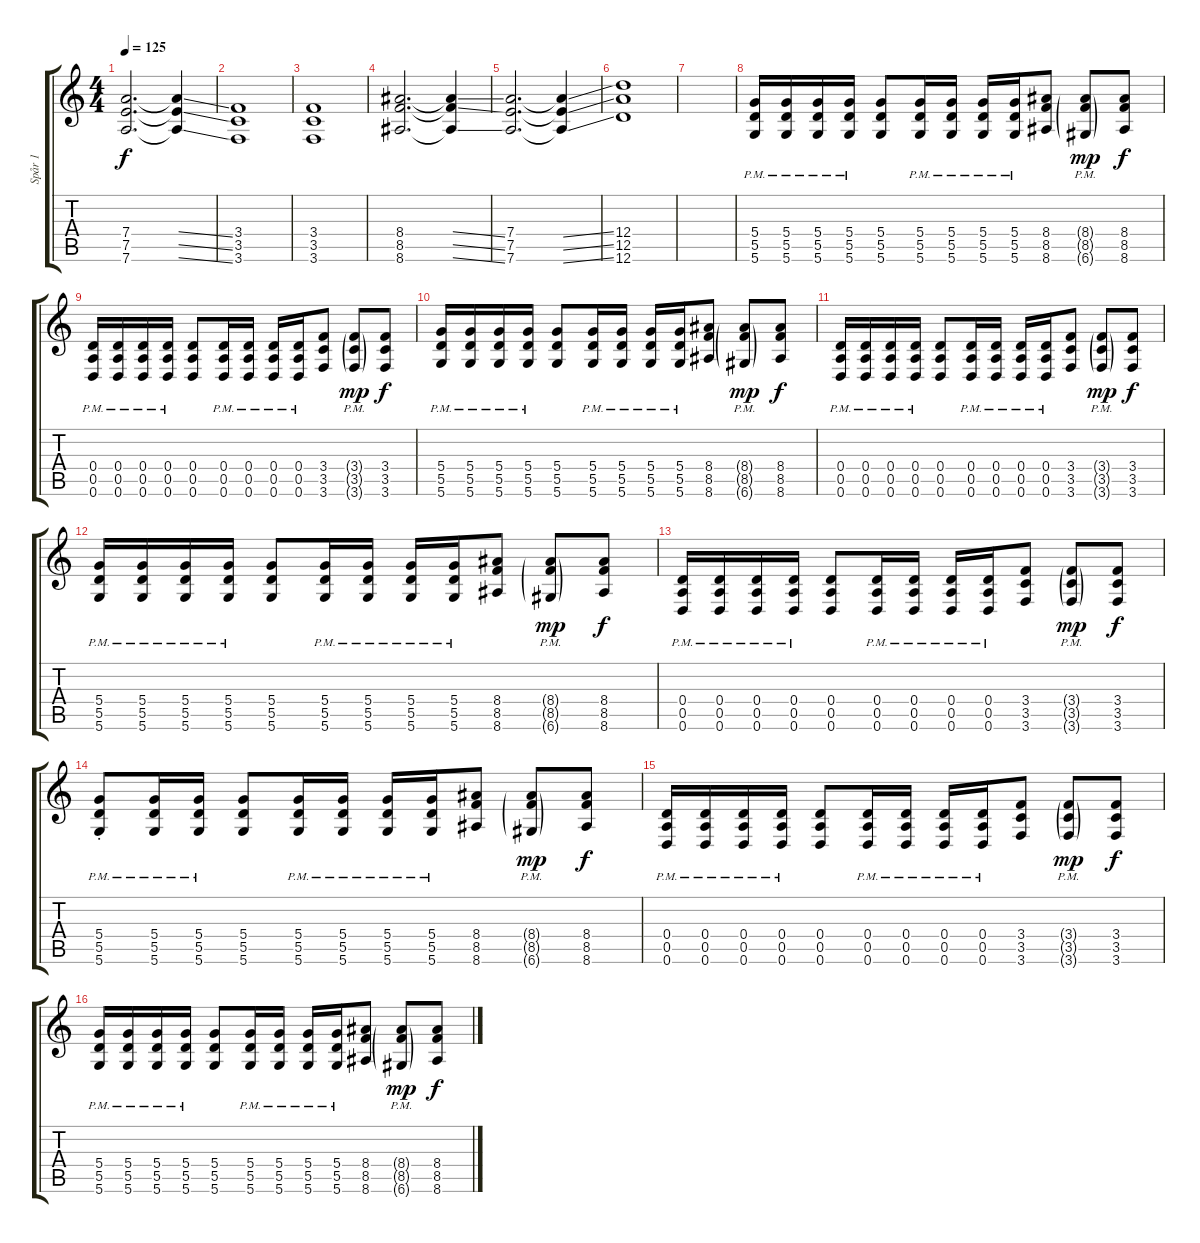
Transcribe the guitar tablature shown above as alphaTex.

\track ("Spår 1" "Spår 1") {instrument distortionguitar}
\staff {score tabs}
\tuning (E4 B3 G3 D3 A2 D2) {hide}
\ts (4 4)
\tempo 125
\clef g2
\ks c
(7.4 7.5 7.6).2{d dy f} (7.4{ss t} 7.5{ss t} 7.6{ss t}).4 |
(3.4 3.5 3.6).1 |
(3.4 3.5 3.6).1 |
(8.4 8.5 8.6).2{d} (8.4{ss t} 8.5{ss t} 8.6{ss t}).4 |
(7.4 7.5 7.6).2{d} (7.4{ss t} 7.5{ss t} 7.6{ss t}).4 |
(12.4 12.5 12.6).1 |
|
(5.4{pm} 5.5{pm} 5.6{pm}).16 (5.4{pm} 5.5{pm} 5.6{pm}).16 (5.4{pm} 5.5{pm} 5.6{pm}).16 (5.4{pm} 5.5{pm} 5.6{pm}).16 (5.4 5.5 5.6).8 (5.4{pm} 5.5{pm} 5.6{pm}).16 (5.4{pm} 5.5{pm} 5.6{pm}).16 (5.4{pm} 5.5{pm} 5.6{pm}).16 (5.4{pm} 5.5{pm} 5.6{pm}).16 (8.4 8.5 8.6).8 (8.4{g pm} 8.5{g pm} 6.6{g pm}).8{dy mp} (8.4 8.5 8.6).8{dy f} |
(0.4{pm} 0.5{pm} 0.6{pm}).16 (0.4{pm} 0.5{pm} 0.6{pm}).16 (0.4{pm} 0.5{pm} 0.6{pm}).16 (0.4{pm} 0.5{pm} 0.6{pm}).16 (0.4 0.5 0.6).8 (0.4{pm} 0.5{pm} 0.6{pm}).16 (0.4{pm} 0.5{pm} 0.6{pm}).16 (0.4{pm} 0.5{pm} 0.6{pm}).16 (0.4{pm} 0.5{pm} 0.6{pm}).16 (3.4 3.5 3.6).8 (3.4{g pm} 3.5{g pm} 3.6{g pm}).8{dy mp} (3.4 3.5 3.6).8{dy f} |
(5.4{pm} 5.5{pm} 5.6{pm}).16 (5.4{pm} 5.5{pm} 5.6{pm}).16 (5.4{pm} 5.5{pm} 5.6{pm}).16 (5.4{pm} 5.5{pm} 5.6{pm}).16 (5.4 5.5 5.6).8 (5.4{pm} 5.5{pm} 5.6{pm}).16 (5.4{pm} 5.5{pm} 5.6{pm}).16 (5.4{pm} 5.5{pm} 5.6{pm}).16 (5.4{pm} 5.5{pm} 5.6{pm}).16 (8.4 8.5 8.6).8 (8.4{g pm} 8.5{g pm} 6.6{g pm}).8{dy mp} (8.4 8.5 8.6).8{dy f} |
(0.4{pm} 0.5{pm} 0.6{pm}).16 (0.4{pm} 0.5{pm} 0.6{pm}).16 (0.4{pm} 0.5{pm} 0.6{pm}).16 (0.4{pm} 0.5{pm} 0.6{pm}).16 (0.4 0.5 0.6).8 (0.4{pm} 0.5{pm} 0.6{pm}).16 (0.4{pm} 0.5{pm} 0.6{pm}).16 (0.4{pm} 0.5{pm} 0.6{pm}).16 (0.4{pm} 0.5{pm} 0.6{pm}).16 (3.4 3.5 3.6).8 (3.4{g pm} 3.5{g pm} 3.6{g pm}).8{dy mp} (3.4 3.5 3.6).8{dy f} |
(5.4{pm} 5.5{pm} 5.6{pm}).16 (5.4{pm} 5.5{pm} 5.6{pm}).16 (5.4{pm} 5.5{pm} 5.6{pm}).16 (5.4{pm} 5.5{pm} 5.6{pm}).16 (5.4 5.5 5.6).8 (5.4{pm} 5.5{pm} 5.6{pm}).16 (5.4{pm} 5.5{pm} 5.6{pm}).16 (5.4{pm} 5.5{pm} 5.6{pm}).16 (5.4{pm} 5.5{pm} 5.6{pm}).16 (8.4 8.5 8.6).8 (8.4{g pm} 8.5{g pm} 6.6{g pm}).8{dy mp} (8.4 8.5 8.6).8{dy f} |
(0.4{pm} 0.5{pm} 0.6{pm}).16 (0.4{pm} 0.5{pm} 0.6{pm}).16 (0.4{pm} 0.5{pm} 0.6{pm}).16 (0.4{pm} 0.5{pm} 0.6{pm}).16 (0.4 0.5 0.6).8 (0.4{pm} 0.5{pm} 0.6{pm}).16 (0.4{pm} 0.5{pm} 0.6{pm}).16 (0.4{pm} 0.5{pm} 0.6{pm}).16 (0.4{pm} 0.5{pm} 0.6{pm}).16 (3.4 3.5 3.6).8 (3.4{g pm} 3.5{g pm} 3.6{g pm}).8{dy mp} (3.4 3.5 3.6).8{dy f} |
(5.4{pm st} 5.5{pm st} 5.6{pm st}).8 (5.4{pm} 5.5{pm} 5.6{pm}).16 (5.4{pm} 5.5{pm} 5.6{pm}).16 (5.4 5.5 5.6).8 (5.4{pm} 5.5{pm} 5.6{pm}).16 (5.4{pm} 5.5{pm} 5.6{pm}).16 (5.4{pm} 5.5{pm} 5.6{pm}).16 (5.4{pm} 5.5{pm} 5.6{pm}).16 (8.4 8.5 8.6).8 (8.4{g pm} 8.5{g pm} 6.6{g pm}).8{dy mp} (8.4 8.5 8.6).8{dy f} |
(0.4{pm} 0.5{pm} 0.6{pm}).16 (0.4{pm} 0.5{pm} 0.6{pm}).16 (0.4{pm} 0.5{pm} 0.6{pm}).16 (0.4{pm} 0.5{pm} 0.6{pm}).16 (0.4 0.5 0.6).8 (0.4{pm} 0.5{pm} 0.6{pm}).16 (0.4{pm} 0.5{pm} 0.6{pm}).16 (0.4{pm} 0.5{pm} 0.6{pm}).16 (0.4{pm} 0.5{pm} 0.6{pm}).16 (3.4 3.5 3.6).8 (3.4{g pm} 3.5{g pm} 3.6{g pm}).8{dy mp} (3.4 3.5 3.6).8{dy f} |
(5.4{pm} 5.5{pm} 5.6{pm}).16 (5.4{pm} 5.5{pm} 5.6{pm}).16 (5.4{pm} 5.5{pm} 5.6{pm}).16 (5.4{pm} 5.5{pm} 5.6{pm}).16 (5.4 5.5 5.6).8 (5.4{pm} 5.5{pm} 5.6{pm}).16 (5.4{pm} 5.5{pm} 5.6{pm}).16 (5.4{pm} 5.5{pm} 5.6{pm}).16 (5.4{pm} 5.5{pm} 5.6{pm}).16 (8.4 8.5 8.6).8 (8.4{g pm} 8.5{g pm} 6.6{g pm}).8{dy mp} (8.4 8.5 8.6).8{dy f}
